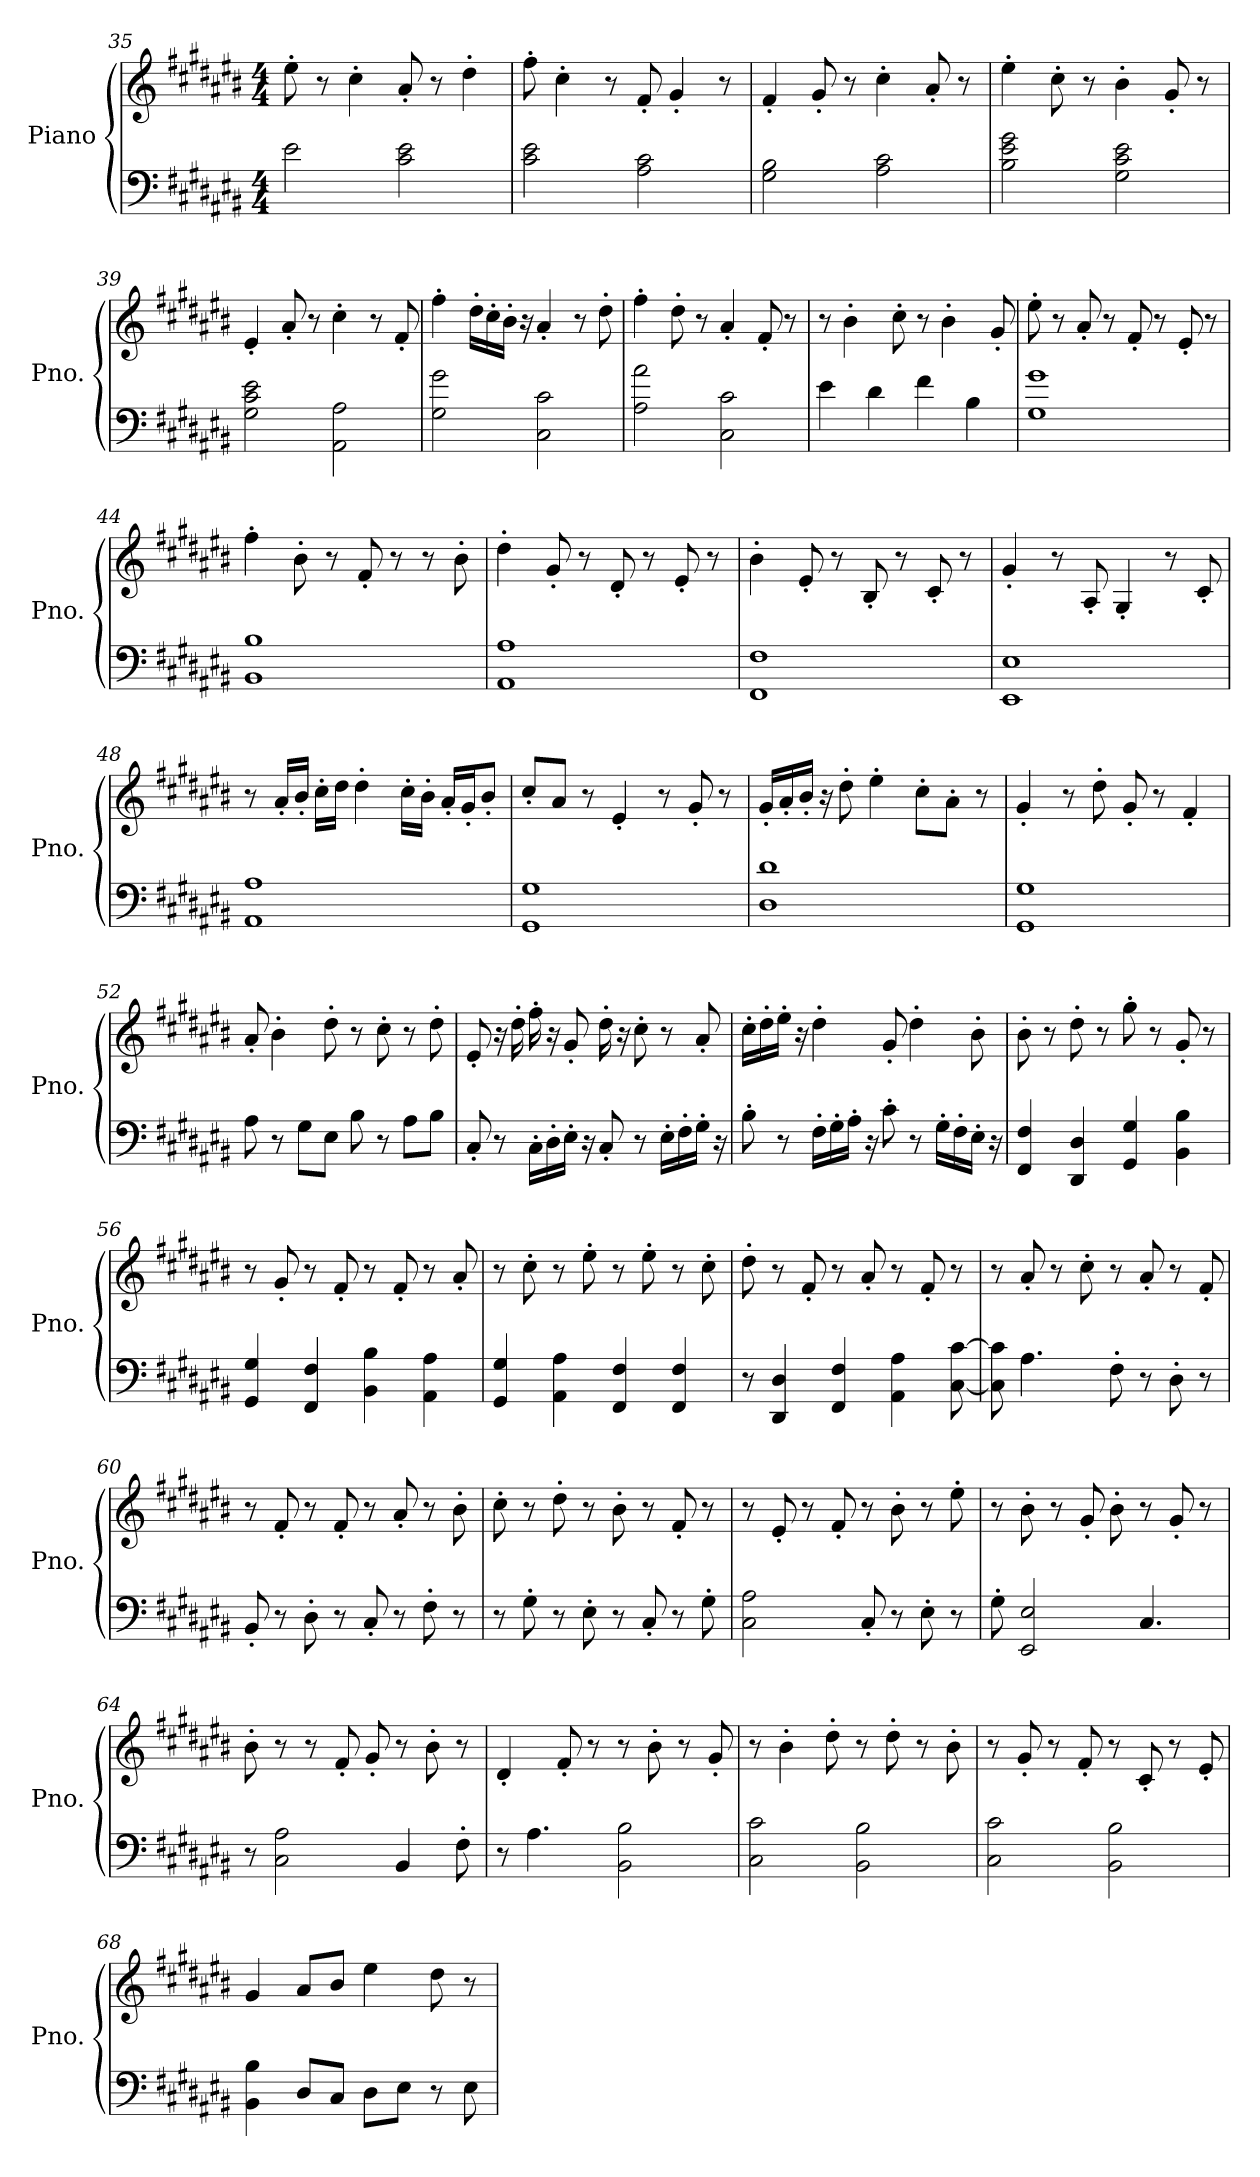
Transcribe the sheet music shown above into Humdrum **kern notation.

**kern	**kern	**dynam
*part1	*part1	*part1
*staff2	*staff1	*staff1/2
*I"Piano	*	*
*I'Pno.	*	*
*clefF4	*clefG2	*
*k[f#c#g#d#a#e#b#]	*k[f#c#g#d#a#e#b#]	*
*M4/4	*M4/4	*
=35	=35	=35
2e#\	8ee#'\	.
.	8r	.
.	4cc#'\	.
2c#\ 2e#\	8a#'/	.
.	8r	.
.	4dd#'\	.
=36	=36	=36
2c#\ 2e#\	8ff#'\	.
.	4cc#'\	.
.	8r	.
2A#\ 2c#\	8f#'/	.
.	4g#'/	.
.	8r	.
=37	=37	=37
2G#\ 2B#\	4f#'/	.
.	8g#'/	.
.	8r	.
2A#\ 2c#\	4cc#'\	.
.	8a#'/	.
.	8r	.
=38	=38	=38
2B#\ 2e#\ 2g#\	4ee#'\	.
.	8cc#'\	.
.	8r	.
2G#\ 2c#\ 2e#\	4b#'\	.
.	8g#'/	.
.	8r	.
!!LO:LB:g=z
=39	=39	=39
2G#\ 2c#\ 2e#\	4e#'/	.
.	8a#'/	.
.	8r	.
2AA#\ 2A#\	4cc#'\	.
.	8r	.
.	8f#'/	.
=40	=40	=40
2G#\ 2g#\	4ff#'\	.
.	16dd#'\LL	.
.	16cc#'\	.
.	16b#'\JJ	.
.	16r	.
2C#\ 2c#\	4a#'/	.
.	8r	.
.	8dd#'\	.
=41	=41	=41
2A#\ 2a#\	4ff#'\	.
.	8dd#'\	.
.	8r	.
2C#\ 2c#\	4a#'/	.
.	8f#'/	.
.	8r	.
=42	=42	=42
4e#\	8r	.
.	4b#'\	.
4d#\	.	.
.	8cc#'\	.
4f#\	8r	.
.	4b#'\	.
4B#\	.	.
.	8g#'/	.
=43	=43	=43
1G# 1g#	8ee#'\	.
.	8r	.
.	8a#'/	.
.	8r	.
.	8f#'/	.
.	8r	.
.	8e#'/	.
.	8r	.
!!LO:LB:g=z
=44	=44	=44
1BB# 1B#	4ff#'\	.
.	8b#'\	.
.	8r	.
.	8f#'/	.
.	8r	.
.	8r	.
.	8b#'\	.
=45	=45	=45
1AA# 1A#	4dd#'\	.
.	8g#'/	.
.	8r	.
.	8d#'/	.
.	8r	.
.	8e#'/	.
.	8r	.
=46	=46	=46
1FF# 1F#	4b#'\	.
.	8e#'/	.
.	8r	.
.	8B#'/	.
.	8r	.
.	8c#'/	.
.	8r	.
=47	=47	=47
1EE# 1E#	4g#'/	.
.	8r	.
.	8A#'/	.
.	4G#'/	.
.	8r	.
.	8c#'/	.
!!LO:LB:g=z
=48	=48	=48
1AA# 1A#	8r	.
.	16a#'/LL	.
.	16b#'/JJ	.
.	16cc#'\LL	.
.	16dd#\JJ	.
.	4dd#'\	.
.	16cc#'\LL	.
.	16b#'\JJ	.
.	16a#'/LL	.
.	16g#'/J	.
.	8b#'/J	.
=49	=49	=49
1GG# 1G#	8cc#'/L	.
.	8a#/J	.
.	8r	.
.	4e#'/	.
.	8r	.
.	8g#'/	.
.	8r	.
=50	=50	=50
1D# 1d#	16g#'/LL	.
.	16a#'/	.
.	16b#'/JJ	.
.	16r	.
.	8dd#'\	.
.	4ee#'\	.
.	8cc#'\L	.
.	8a#'\J	.
.	8r	.
=51	=51	=51
1GG# 1G#	4g#'/	.
.	8r	.
.	8dd#'\	.
.	8g#'/	.
.	8r	.
.	4f#'/	.
=52	=52	=52
8A#\	8a#'/	.
8r	4b#'\	.
8G#\L	.	.
8E#\J	8dd#'\	.
8B#\	8r	.
8r	8cc#'\	.
8A#\L	8r	.
8B#\J	8dd#'\	.
!!LO:LB:g=z
=53	=53	=53
!	!	!LO:DY:b=2
!	!	!LO:DY:n=1:b
8C#'/	8e#'/	mf mf
8r	16r	.
.	16dd#'\	.
16C#'\LL	16ff#'\	.
16D#'\	16r	.
16E#'\JJ	8g#'/	.
16r	.	.
8C#'/	16dd#'\	.
.	16r	.
8r	8cc#'\	.
16E#'\LL	8r	.
16F#'\	.	.
16G#'\JJ	8a#'/	.
16r	.	.
=54	=54	=54
8B#'\	16cc#'\LL	.
.	16dd#'\	.
8r	16ee#'\JJ	.
.	16r	.
16F#'\LL	4dd#'\	.
16G#'\	.	.
16A#'\JJ	.	.
16r	.	.
8c#'\	8g#'/	.
8r	4dd#'\	.
16G#'\LL	.	.
16F#'\	.	.
16E#'\JJ	8b#'\	.
16r	.	.
=55	=55	=55
4FF#/ 4F#/	8b#'\	.
.	8r	.
4DD#/ 4D#/	8dd#'\	.
.	8r	.
4GG#/ 4G#/	8gg#'\	.
.	8r	.
4BB#\ 4B#\	8g#'/	.
.	8r	.
!!LO:PB:g=z
=56	=56	=56
!	!	!LO:DY:b=2
!	!	!LO:DY:n=1:b
4GG#/ 4G#/	8r	mp mp
.	8g#'/	.
4FF#/ 4F#/	8r	.
.	8f#'/	.
4BB#\ 4B#\	8r	.
.	8f#'/	.
4AA#\ 4A#\	8r	.
.	8a#'/	.
=57	=57	=57
4GG#/ 4G#/	8r	.
.	8cc#'\	.
4AA#\ 4A#\	8r	.
.	8ee#'\	.
4FF#/ 4F#/	8r	.
.	8ee#'\	.
4FF#/ 4F#/	8r	.
.	8cc#'\	.
=58	=58	=58
8r	8dd#'\	.
4DD#/ 4D#/	8r	.
.	8f#'/	.
4FF#/ 4F#/	8r	.
.	8a#'/	.
4AA#\ 4A#\	8r	.
.	8f#'/	.
[8C#\ [8c#\	8r	.
=59	=59	=59
8C#\] 8c#\]	8r	.
4.A#\	8a#'/	.
.	8r	.
.	8cc#'\	.
8F#'\	8r	.
8r	8a#'/	.
8D#'\	8r	.
8r	8f#'/	.
!!LO:LB:g=z
=60	=60	=60
8BB#'/	8r	.
8r	8f#'/	.
8D#'\	8r	.
8r	8f#'/	.
8C#'/	8r	.
8r	8a#'/	.
8F#'\	8r	.
8r	8b#'\	.
=61	=61	=61
8r	8cc#'\	.
8G#'\	8r	.
8r	8dd#'\	.
8E#'\	8r	.
8r	8b#'\	.
8C#'/	8r	.
8r	8f#'/	.
8G#'\	8r	.
=62	=62	=62
2C#\ 2A#\	8r	.
.	8e#'/	.
.	8r	.
.	8f#'/	.
8C#'/	8r	.
8r	8b#'\	.
8E#'\	8r	.
8r	8ee#'\	.
=63	=63	=63
8G#'\	8r	.
2EE#/ 2E#/	8b#'\	.
.	8r	.
.	8g#'/	.
.	8b#'\	.
4.C#/	8r	.
.	8g#'/	.
.	8r	.
!!LO:LB:g=z
=64	=64	=64
8r	8b#'\	.
2C#\ 2A#\	8r	.
.	8r	.
.	8f#'/	.
.	8g#'/	.
4BB#/	8r	.
.	8b#'\	.
8F#'\	8r	.
=65	=65	=65
8r	4d#'/	.
4.A#\	.	.
.	8f#'/	.
.	8r	.
2BB#\ 2B#\	8r	.
.	8b#'\	.
.	8r	.
.	8g#'/	.
=66	=66	=66
2C#\ 2c#\	8r	.
.	4b#'\	.
.	8dd#'\	.
2BB#\ 2B#\	8r	.
.	8dd#'\	.
.	8r	.
.	8b#'\	.
=67	=67	=67
2C#\ 2c#\	8r	.
.	8g#'/	.
.	8r	.
.	8f#'/	.
2BB#\ 2B#\	8r	.
.	8c#'/	.
.	8r	.
.	8e#'/	.
=68	=68	=68
!	!	!LO:DY:b=2
!	!	!LO:DY:n=1:b
4BB#\ 4B#\	4g#/	mf mf
8D#/L	8a#/L	.
8C#/J	8b#/J	.
8D#\L	4ee#\	.
8E#\J	.	.
8r	8dd#\	.
8E#\	8r	.
=	=	=
*-	*-	*-
